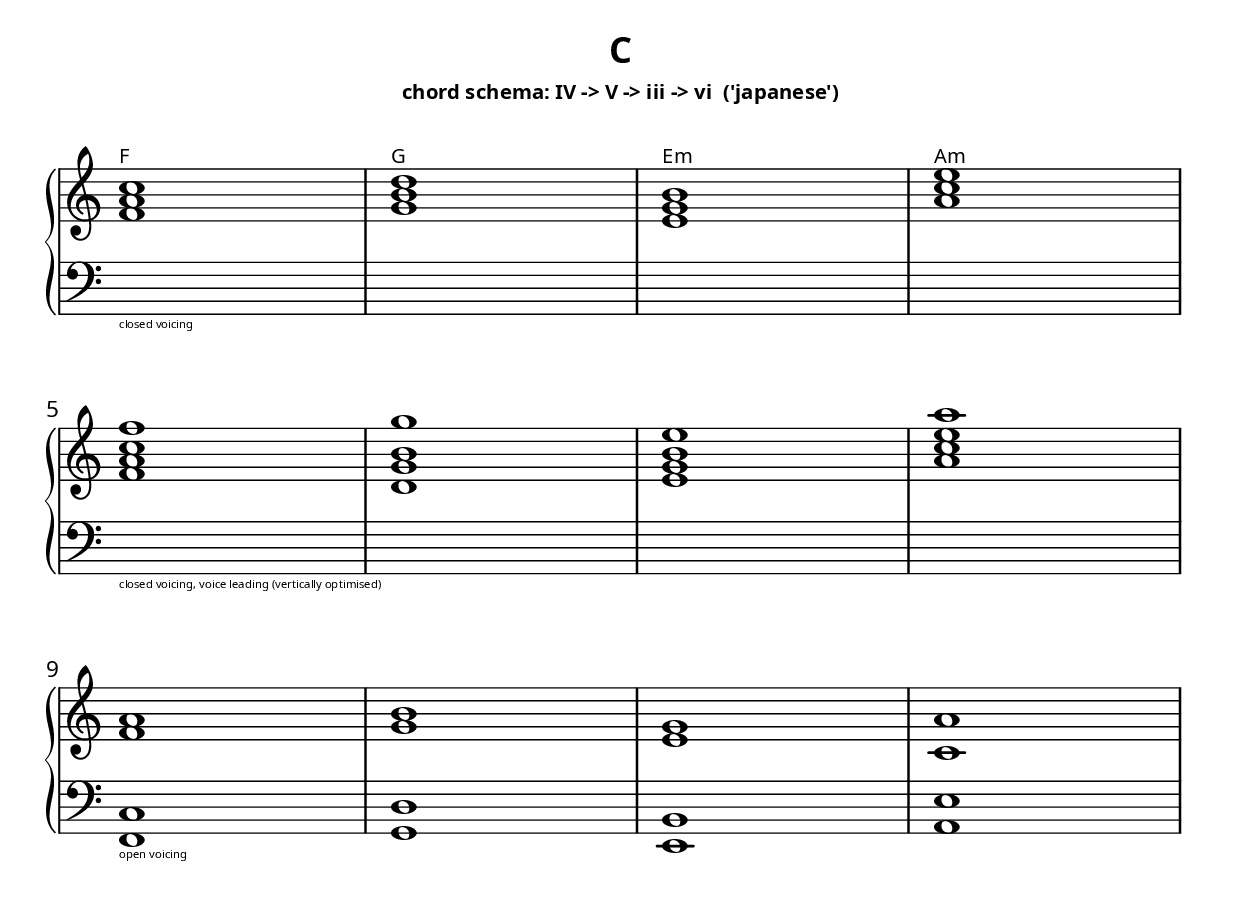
\language "english"
\version "2.22.2"
\include "../../util/markup.util.ly"

% -------------------------------------------------------------------------------- %
% Notation                                                                         %
% -------------------------------------------------------------------------------- %
harmonyChords = {
  \fixed c' {
    \chordmode {
      f1 |
      g |
      e:m |
      a:m |
    }
  }
}

harmonyTreble = {
  \fixed c' {
    <f a c'>1 |
    <g b d'> |
    <e g b> |
    <a c' e'> |

    \break

    <f a c' f'> |
    <g b d g'> |
    <e g b e'> | 
    <a c' e' a'> | 

    \break

    <a f> |
    <b g> |
    <g e> |
    <c a> |
  }
}

harmonyBass = {
\fixed c' {
    s1_"closed voicing" |
    s1 |
    s1 |
    s1 |

    %

    s1_"closed voicing, voice leading (vertically optimised)" |
    s1 |
    s1 |
    s1 |

    %

    <f,, c,>_"open voicing" |
    <g,, d,> |
    <e,, b,,> |
    <a,, e,> | 
    
  }
}

% -------------------------------------------------------------------------------- %
% Voicings                                                                         %
% -------------------------------------------------------------------------------- %
voiceHarmonyTreble = {
  \new Voice {
    \set midiInstrument = #"synthstrings 1"
    \harmonyTreble
  }
}

voiceHarmonyBass = {
  \new Voice {
    \set midiInstrument = #"synthstrings 1"
    \harmonyBass
  }
}

% -------------------------------------------------------------------------------- %
% Live Score                                                                       %
% -------------------------------------------------------------------------------- %
\markup \vspace #1

\score {  
<< 

  \new PianoStaff \with {
    \omit TimeSignature
  } 

  <<
  \new Staff = "up" {  
    \key c \major
    \once \hide Score.MetronomeMark % Hide for midi
    \tempo 4 = 200

    << \voiceHarmonyTreble >>
  }
  
  \new Staff = "down" {
    \key c \major
    \clef bass

    << \voiceHarmonyBass >>
  }
  >>

>>

  \midi {
    \context {
      \Staff
      \remove "Staff_performer" 
    }
    \context {
      \Voice
      \consists "Staff_performer"
    }
  }  
}

% -------------------------------------------------------------------------------- %
% Engraving Score                                                                  %
% -------------------------------------------------------------------------------- %
\header {
  title = "C"
  subtitle = \markup { \fontsize #-2 "chord schema: IV -> V -> iii -> vi  ('japanese')" }
}

\score {
<<

  % Chords
  \new ChordNames {
    \harmonyChords
  }

  % Notation
  \new PianoStaff \with {
    \omit TimeSignature
  } 
  <<
    \new Staff = "up" {
      \key c \major
      << \voiceHarmonyTreble >>
    }

    \new Staff = "down" {
      \key c \major
      \clef bass
      << \voiceHarmonyBass >>
    }

  >>

>>

\layout {}
}

